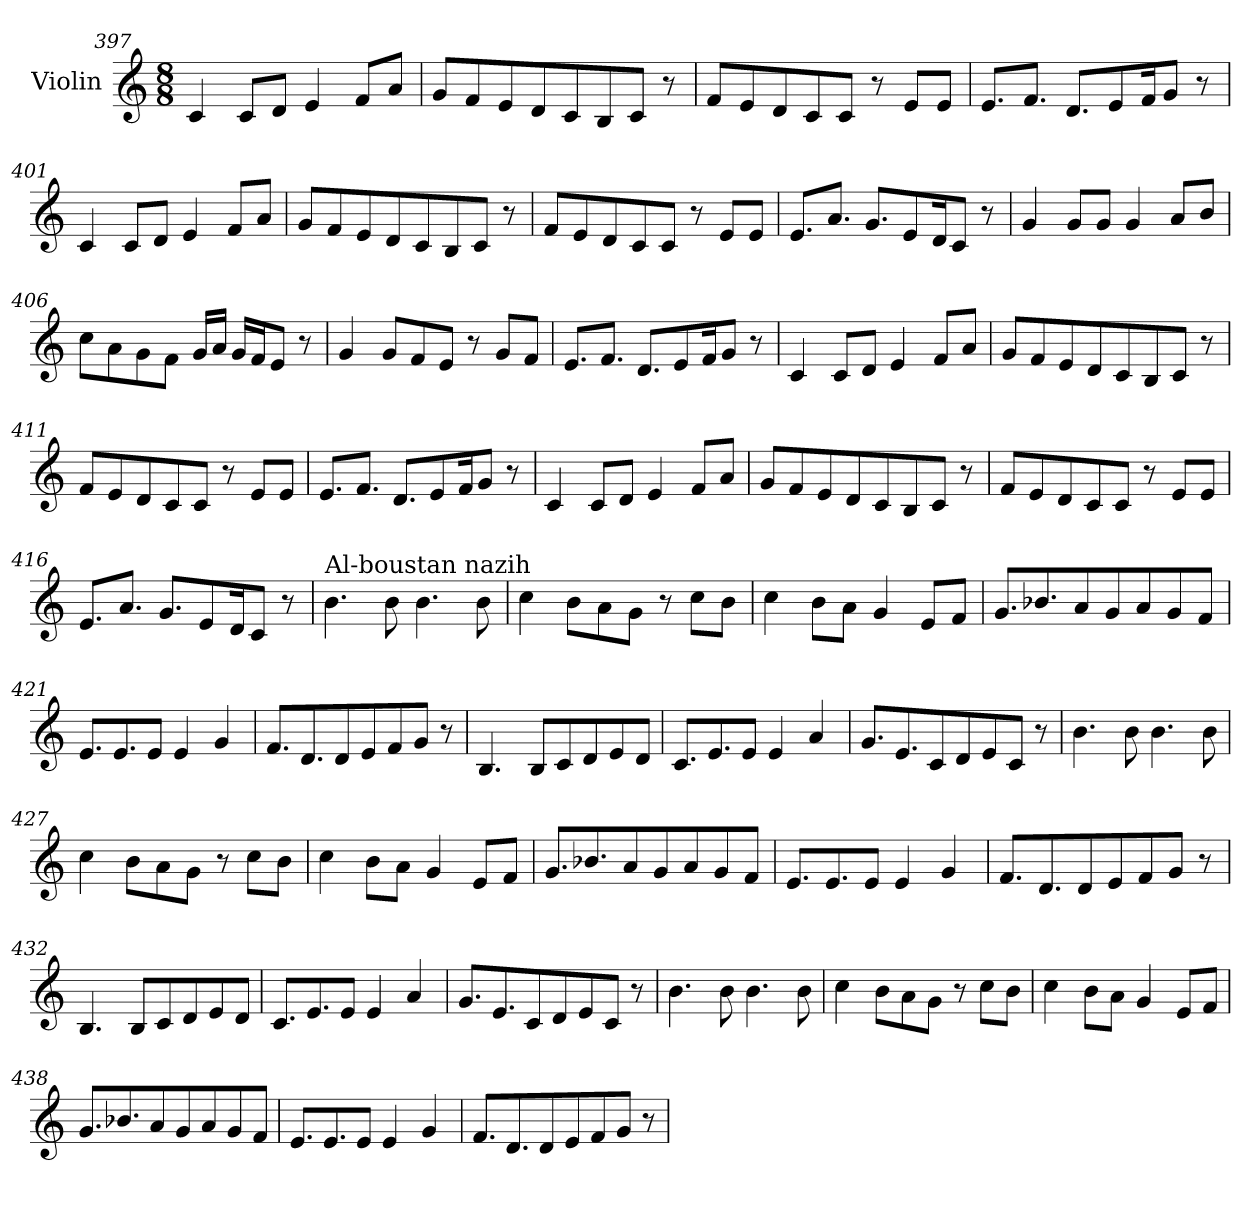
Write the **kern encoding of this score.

**kern
*part1
*staff1
*I"Violin
*clefG2
*k[]
*M8/8
=397
4c/
8c/L
8d/J
4e/
8f/L
8a/J
!!LO:LB:g=z
=398
8g/L
8f/
8e/
8d/
8c/
8B/
8c/J
8r
=399
8f/L
8e/
8d/
8c/
8c/J
8r
8e/L
8e/J
=400
8.e/L
8.f/J
8.d/L
8e/
16f/K
8g/J
8r
=401
4c/
8c/L
8d/J
4e/
8f/L
8a/J
!!LO:LB:g=z
=402
8g/L
8f/
8e/
8d/
8c/
8B/
8c/J
8r
=403
8f/L
8e/
8d/
8c/
8c/J
8r
8e/L
8e/J
=404
8.e/L
8.a/J
8.g/L
8e/
16d/K
8c/J
8r
=405
4g/
8g/L
8g/J
4g/
8a/L
8b/J
!!LO:PB:g=z
=406
8cc\L
8a\
8g\
8f\J
16g/LL
16a/JJ
16g/LL
16f/J
8e/J
8r
=407
4g/
8g/L
8f/
8e/J
8r
8g/L
8f/J
=408
8.e/L
8.f/J
8.d/L
8e/
16f/K
8g/J
8r
=409
4c/
8c/L
8d/J
4e/
8f/L
8a/J
!!LO:LB:g=z
=410
8g/L
8f/
8e/
8d/
8c/
8B/
8c/J
8r
=411
8f/L
8e/
8d/
8c/
8c/J
8r
8e/L
8e/J
=412
8.e/L
8.f/J
8.d/L
8e/
16f/K
8g/J
8r
=413
4c/
8c/L
8d/J
4e/
8f/L
8a/J
!!LO:LB:g=z
=414
8g/L
8f/
8e/
8d/
8c/
8B/
8c/J
8r
=415
8f/L
8e/
8d/
8c/
8c/J
8r
8e/L
8e/J
=416
8.e/L
8.a/J
8.g/L
8e/
16d/K
8c/J
8r
=417
!LO:TX:a:t=Al-boustan nazih
4.b\
8b\
4.b\
8b\
!!LO:LB:g=z
=418
4cc\
8b\L
8a\
8g\J
8r
8cc\L
8b\J
=419
4cc\
8b\L
8a\J
4g/
8e/L
8f/J
=420
8.g/L
8.b-X/
8a/
8g/
8a/
8g/
8f/J
=421
8.e/L
8.e/
8e/J
4e/
4g/
!!LO:LB:g=z
=422
8.f/L
8.d/
8d/
8e/
8f/
8g/J
8r
=423
4.B/
8B/L
8c/
8d/
8e/
8d/J
=424
8.c/L
8.e/
8e/J
4e/
4a/
=425
8.g/L
8.e/
8c/
8d/
8e/
8c/J
8r
=426
4.b\
8b\
4.b\
8b\
!!LO:LB:g=z
=427
4cc\
8b\L
8a\
8g\J
8r
8cc\L
8b\J
=428
4cc\
8b\L
8a\J
4g/
8e/L
8f/J
=429
8.g/L
8.b-X/
8a/
8g/
8a/
8g/
8f/J
=430
8.e/L
8.e/
8e/J
4e/
4g/
!!LO:LB:g=z
=431
8.f/L
8.d/
8d/
8e/
8f/
8g/J
8r
=432
4.B/
8B/L
8c/
8d/
8e/
8d/J
=433
8.c/L
8.e/
8e/J
4e/
4a/
=434
8.g/L
8.e/
8c/
8d/
8e/
8c/J
8r
=435
4.b\
8b\
4.b\
8b\
!!LO:LB:g=z
=436
4cc\
8b\L
8a\
8g\J
8r
8cc\L
8b\J
=437
4cc\
8b\L
8a\J
4g/
8e/L
8f/J
=438
8.g/L
8.b-X/
8a/
8g/
8a/
8g/
8f/J
=439
8.e/L
8.e/
8e/J
4e/
4g/
!!LO:PB:g=z
=440
8.f/L
8.d/
8d/
8e/
8f/
8g/J
8r
=
*-
